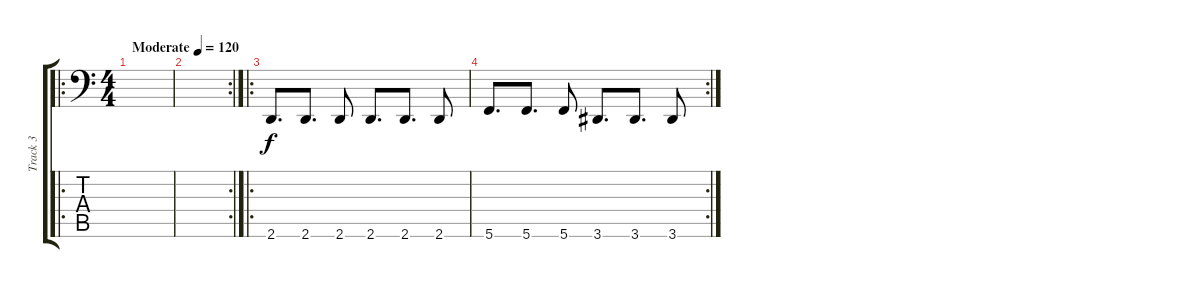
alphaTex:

\track ("Track 3" "Track 3") {instrument electricbasspick}
\staff {score tabs}
\tuning (D3 A2 F2 C2 G1 C1) {hide}
\ro
\ts (4 4)
\tempo (120 "Moderate")
\clef f4
\ks c
|
\rc 2
|
\ro
2.6.8{d} 2.6.8{d} 2.6.8 2.6.8{d} 2.6.8{d} 2.6.8 |
\rc 2
5.6.8{d} 5.6.8{d} 5.6.8 3.6.8{d} 3.6.8{d} 3.6.8
